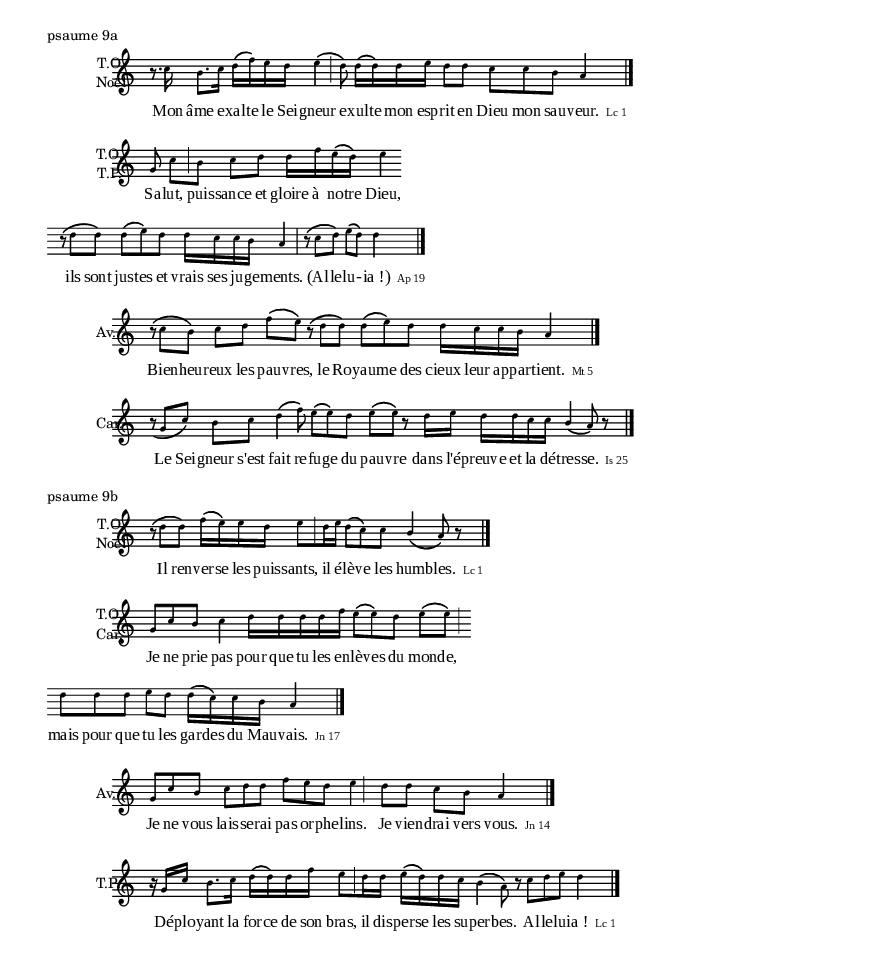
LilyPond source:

\version "2.12.0"
 \include "definitions.ly"
\markup { psaume 9a }


\relative c'' { 
	\new Staff {
		\cadenzaOn
		\set Staff.instrumentName = \markup{ \center-column { T.O. Noël } }
		
		r8. \espall	 c16 b8.[ c16] d[\( f\) e d] 
		\times 2/3 { e4\( \cesure d8\) }
		d16[\( d\) d e]
		d8[ d]
		\times 2/3 { c[ c b] }
		a4

		
		
		\endBar
	}

	\addlyrics {
		Mon âme e -- xal -- te le Sei -- gneur e -- xul -- te mon esp -- rit en Dieu mon sau -- veur.
		\markup { \citation #"Lc 1"}
 }
}

\relative c'' { 
	\new Staff {
		\cadenzaOn
		\set Staff.instrumentName = \markup{ \center-column { T.O. T.P. } }
		
		g8 c[ \cesure b] c[ d] d16[ f e\( d\)] e4 
		\ifIndent 
		\times 2/3 { r8\( d[ d\)] }
		\times 2/3 { d[\( e\) d] }
		d16[ c c b] a4
		\barre 
		\times 2/3 { r8\( c[ d\)] }
		e[\( d\)] d4
	
		\endBar
	}

	\addlyrics {
		Sa -- lut, puis -- sance et gloire à  no -- tre Dieu, ils sont jus -- tes et vrais ses ju -- ge -- ments. "(Al" -- le -- lu -- - -- "ia !)"
		\markup { \citation #"Ap 19" } }
}

\relative c'' { 
	\new Staff {
		\cadenzaOn
		\set Staff.instrumentName = \markup{ \center-column { Av. } }
		
		\times 2/3 { r8\( c[ b\)] }
		c[ d] f[\( e\)]
		\times 2/3 { r\( d[ d\)] }
		\times 2/3 { d[\( e\) d] }
		d16[ c c b]
		a4

		
		
		\endBar
	}

	\addlyrics {
		Bien -- heu -- reux les pau -- vres, le Ro -- yau -- me des cieux leur ap -- par -- tient.
		\markup { \citation #"Mt 5" } }
}

\relative c'' { 
	\new Staff {
		\cadenzaOn
		\set Staff.instrumentName = \markup{ \center-column { Car. } }
		
		\times 2/3 { r8_\( g[ c\)] }
		b[ c] \times 2/3 { d4\(  f8\) } \times 2/3 {e[\( e\) d] } e[\( e\)] 
		
		r \espace d16[ e] d[ d c c] 
		\stemUp
		b4\( a8\) r
		\stemNeutral
		
		
		\endBar
	}

	\addlyrics {
		Le Sei -- gneur "s'est" fait re -- fu -- ge du pau -- vre dans l'é -- preuve et la dé -- tres -- se.
		\markup { \citation #"Is 25" } }
}



\markup { psaume 9b}


\relative a' { 
	\new Staff {
		\cadenzaOn
		\set Staff.instrumentName = \markup{ \center-column {T.O. Noël} }
		\times 2/3 { r8\( d[ d]\) }
		f16[\( e\) e d]
		e8[\cesure d16 e]
		\times 2/3 { d8[\( c\) c] }
		\stemUp
		b4\( a8\) r8

		
		
		\endBar
	}

	\addlyrics {
		Il ren -- ver -- se les puis -- sants, il é -- lè -- ve les hum -- bles. 
		\markup { \citation #"Lc 1" } }
	
	
}
\relative a' { 
	\new Staff {
		\cadenzaOn
		\set Staff.instrumentName = \markup{ \center-column {T.O. Car.} }
		
		\times 2/3 {g8[ c b]} c4 
		\times 2/5 { d16[ d d d f] }
		\times 2/3 { e8[\( e\) d] }
		e8[\( e\)]  \cesure 
		\ifIndent 
		\times 2/3 {d8[ d d]} 
		e[ d] d16[\( c\) c b] a4 
		
		
		
		\endBar
	}

	\addlyrics {
		Je ne prie pas pour que tu les en -- lè -- ves du mon -- de, mais pour que tu les gar -- des du Mau -- vais.
		\markup { \citation #"Jn 17" } }
	
	
}
\relative a' { 
	\new Staff {
		\cadenzaOn
		\set Staff.instrumentName = \markup{ \center-column {Av.} }
		
		\times 2/3 {g8[ c b]} 
		\times 2/3 { c[ d d] }
		\times 2/3 { f[ e d] }
		e4 
 \cesure \espace  d8[ d] c[ b] a4

		
		
		\endBar
	}

	\addlyrics {
		Je ne vous lais -- se -- rai pas or -- phe -- lins. Je vien -- drai vers vous.
		\markup { \citation #"Jn 14" } }
	
	
}


\relative a' { 
	\new Staff {
		\cadenzaOn
		\set Staff.instrumentName = \markup{ \center-column { T.P. } }
		
		r16 g16[ c] b8.[ c16] d16[\( d\) d f] e8[\cesure d16 d] e16[\( d\) d c] \stemDown b4\( a8\) r8 \times 2/3 {c8[ d e]} d4 \endBar

		
		
	}

	\addlyrics {
		Dé -- plo -- yant la for -- ce de son bras, il dis -- per -- se les su -- per -- bes. " Al" -- le -- lui -- "a !" 
		\markup { \citation #"Lc 1" } }
	
	
}








